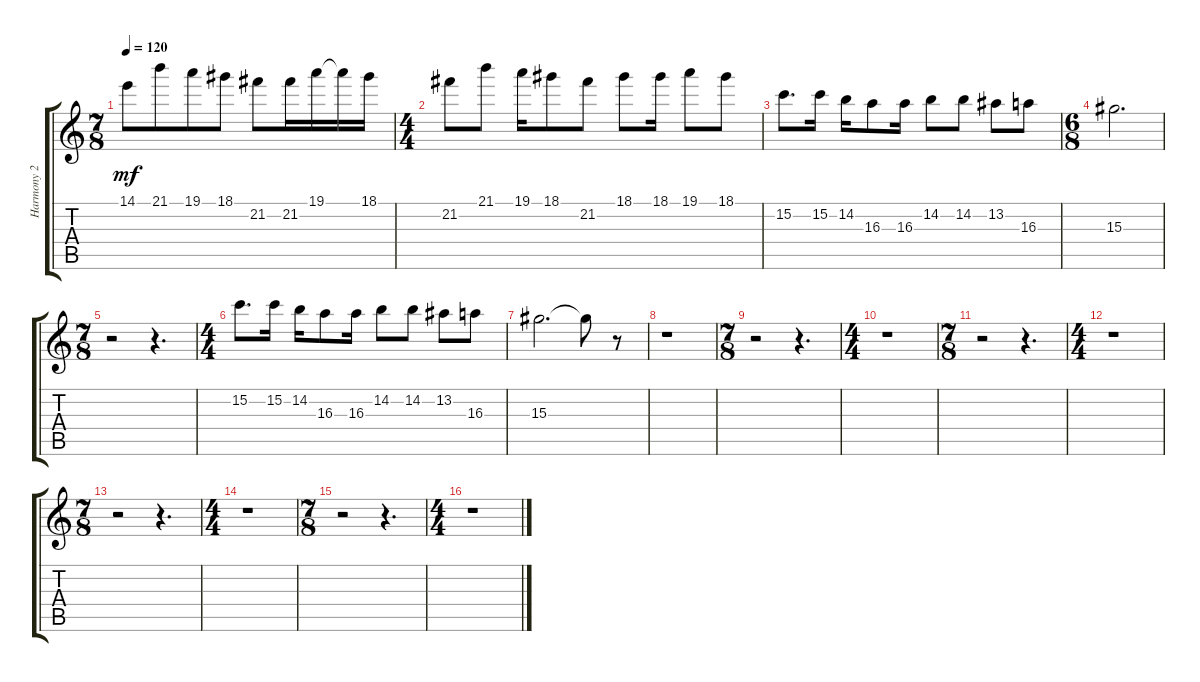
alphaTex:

\track ("Harmony 2" "Harmony 2") {instrument overdrivenguitar}
\staff {score tabs}
\tuning (D4 A3 F3 C3 G2 C2) {hide}
\ts (7 8)
\tempo 120
\clef g2
\ks aminor
14.1{t}.8{dy mf} 21.1.8 19.1.8 18.1.8 21.2.8 21.2.16 19.1.16 19.1{t}.16 18.1.16 |
\ts (4 4)
21.2.8 21.1.8 19.1.16 18.1.8 21.2.8 18.1.8 18.1.16 19.1.8 18.1.8 |
15.2.8{d} 15.2.16 14.2.16 16.3.8 16.3.16 14.2.8 14.2.8 13.2.8 16.3.8 |
\ts (6 8)
15.3.2{d} |
\ts (7 8)
r.2 r.4{d} |
\ts (4 4)
15.2.8{d} 15.2.16 14.2.16 16.3.8 16.3.16 14.2.8 14.2.8 13.2.8 16.3.8 |
15.3.2{d} 15.3{t}.8 r.8 |
r.1 |
\ts (7 8)
r.2 r.4{d} |
\ts (4 4)
r.1 |
\ts (7 8)
r.2 r.4{d} |
\ts (4 4)
r.1 |
\ts (7 8)
r.2 r.4{d} |
\ts (4 4)
r.1 |
\ts (7 8)
r.2 r.4{d} |
\ts (4 4)
r.1
